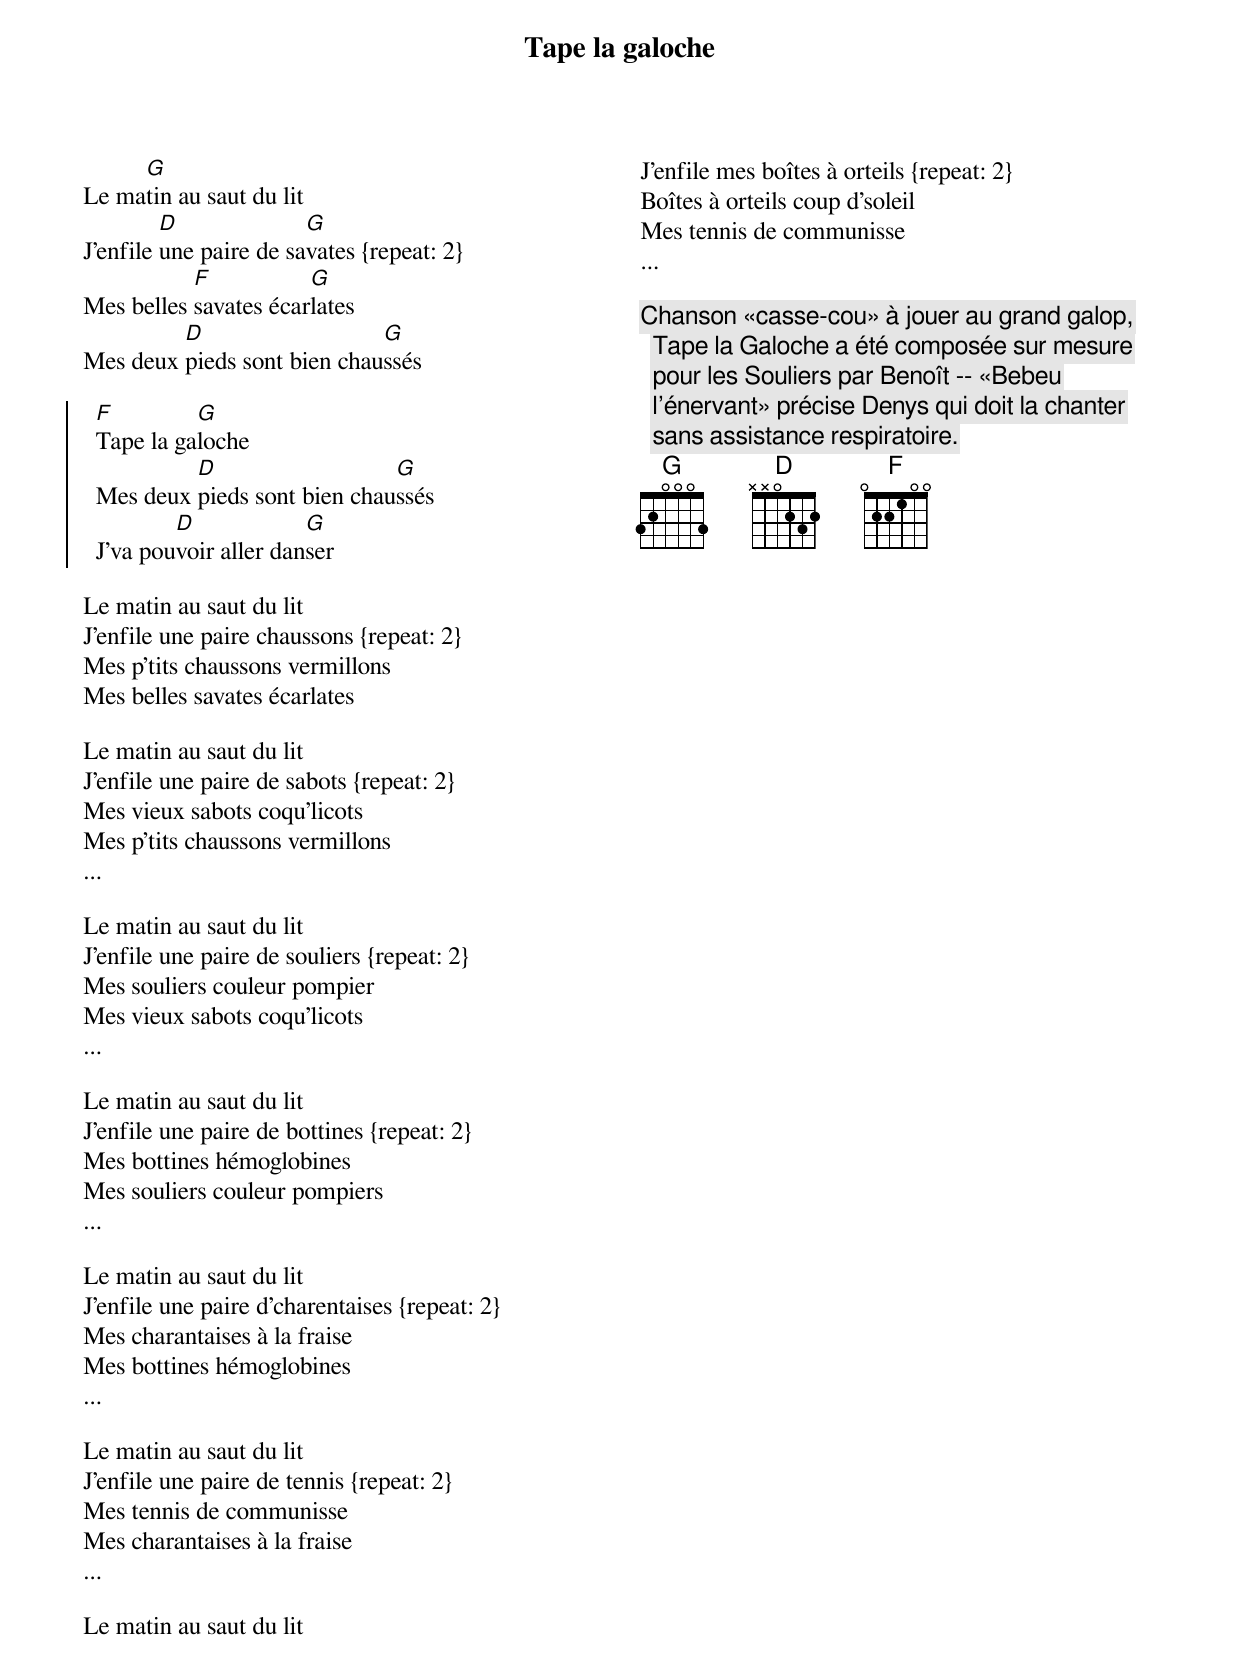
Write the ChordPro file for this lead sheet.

{title: Tape la galoche}
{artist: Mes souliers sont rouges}
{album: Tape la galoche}
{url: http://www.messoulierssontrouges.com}
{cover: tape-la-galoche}
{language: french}
{columns: 2}
{define: G frets 3 2 0 0 0 3}
{define: D frets X X 0 2 3 2}
{define: F base-fret 1 frets 0 2 2 1 0 0}

Le ma[G]tin au saut du lit
J'enfile [D]une paire de sa[G]vates {repeat: 2}
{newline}
Mes belles [F]savates écar[G]lates
Mes deux [D]pieds sont bien chau[G]ssés

{start_of_chorus}
  [F]Tape la ga[G]loche
  Mes deux [D]pieds sont bien chau[G]ssés
  J'va pou[D]voir aller dan[G]ser
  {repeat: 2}
{end_of_chorus}

Le matin au saut du lit
J'enfile une paire chaussons {repeat: 2}
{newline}
Mes p'tits chaussons vermillons
Mes belles savates écarlates

Le matin au saut du lit
J'enfile une paire de sabots {repeat: 2}
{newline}
Mes vieux sabots coqu'licots
Mes p'tits chaussons vermillons
...

Le matin au saut du lit
J'enfile une paire de souliers {repeat: 2}
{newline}
Mes souliers couleur pompier
Mes vieux sabots coqu'licots
...

Le matin au saut du lit
J'enfile une paire de bottines {repeat: 2}
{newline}
Mes bottines hémoglobines
Mes souliers couleur pompiers
...

Le matin au saut du lit
J'enfile une paire d'charentaises {repeat: 2}
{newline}
Mes charantaises à la fraise
Mes bottines hémoglobines
...

Le matin au saut du lit
J'enfile une paire de tennis {repeat: 2}
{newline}
Mes tennis de communisse
Mes charantaises à la fraise
...

Le matin au saut du lit
J'enfile mes boîtes à orteils {repeat: 2}
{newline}
Boîtes à orteils coup d'soleil
Mes tennis de communisse
...

{comment: Chanson «casse-cou» à jouer au grand galop, Tape la Galoche a été composée sur mesure pour les Souliers par Benoît -- «Bebeu l'énervant» précise Denys qui doit la chanter sans assistance respiratoire.}
